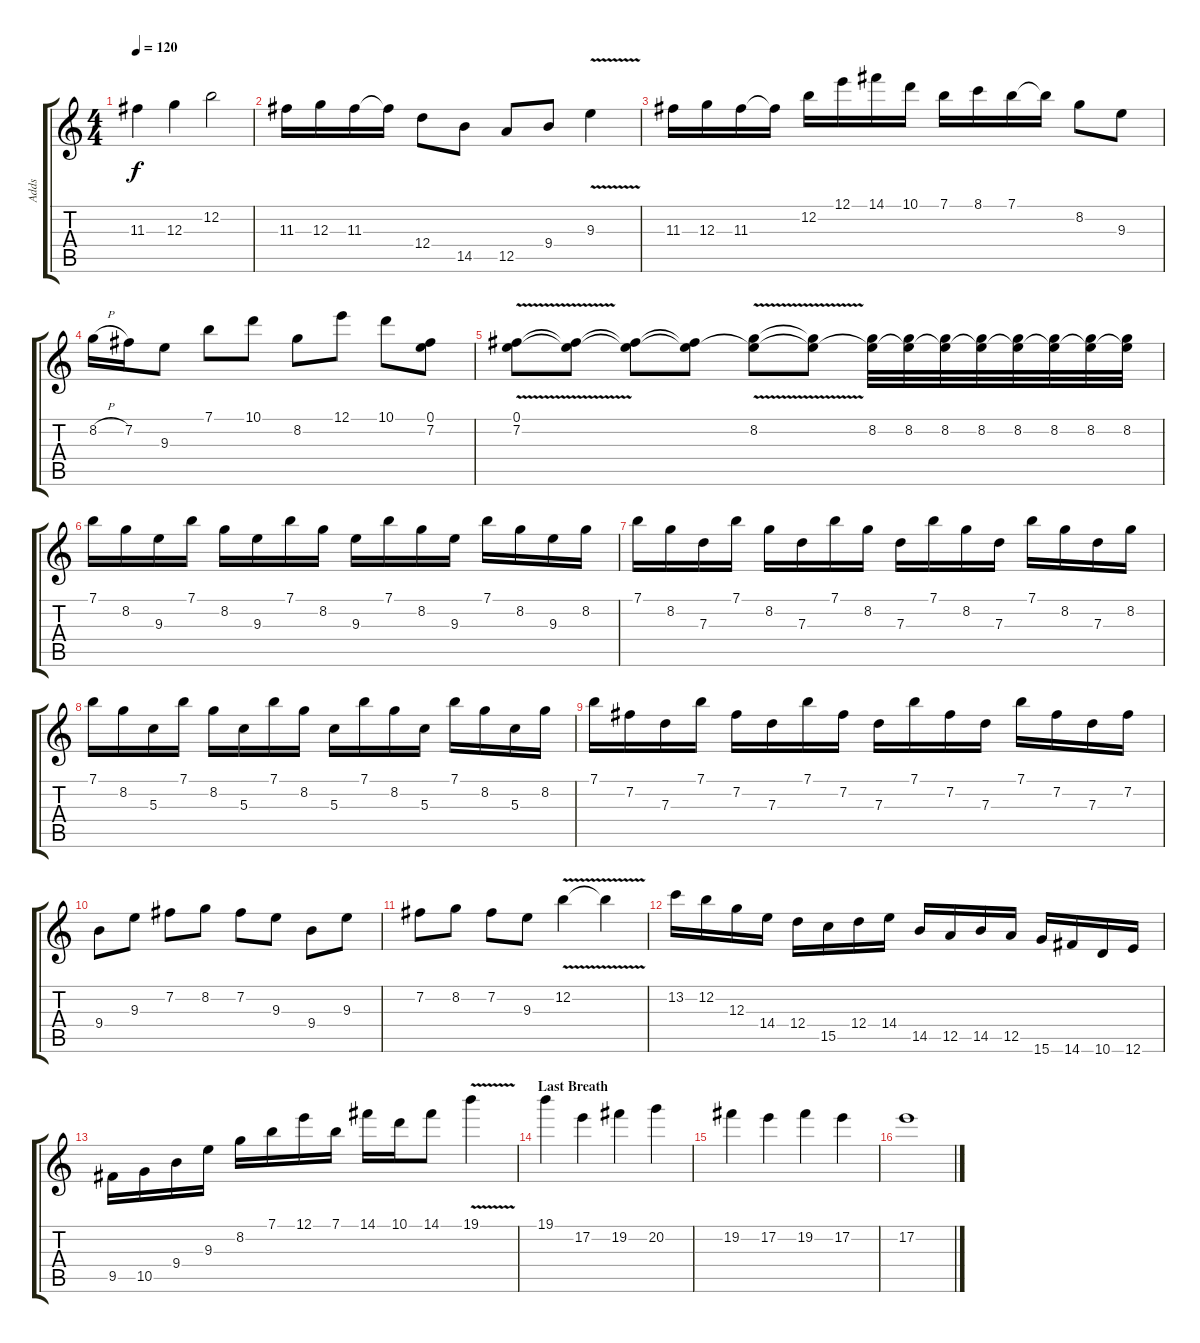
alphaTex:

\track ("Adds" "Adds") {instrument overdrivenguitar}
\staff {score tabs}
\tuning (E4 B3 G3 D3 A2 E2) {hide}
\ts (4 4)
\tempo 120
\clef g2
\ks c
11.3.4{dy f} 12.3.4 12.2.2 |
11.3.16 12.3.16 11.3.16 11.3{t}.16 12.4.8 14.5.8 12.5.8 9.4.8 9.3{v}.4 |
11.3.16 12.3.16 11.3.16 11.3{t}.16 12.2.16 12.1.16 14.1.16 10.1.16 7.1.16 8.1.16 7.1.16 7.1{t}.16 8.2.8 9.3.8 |
8.2{h}.16 7.2.16 9.3.8 7.1.8 10.1.8 8.2.8 12.1.8 10.1.8 (0.1 7.2).8 |
(0.1 7.2{v}).8 (0.1{t} 7.2{t}).8 (0.1{t} 7.2{t}).8 (0.1{t} 7.2{t}).8 (0.1{t} 8.2{v}).8 (0.1{t} 8.2{t}).8 (0.1{t} 8.2).32 (0.1{t} 8.2).32 (0.1{t} 8.2).32 (0.1{t} 8.2).32 (0.1{t} 8.2).32 (0.1{t} 8.2).32 (0.1{t} 8.2).32 (0.1{t} 8.2).32 |
7.1.16 8.2.16 9.3.16 7.1.16 8.2.16 9.3.16 7.1.16 8.2.16 9.3.16 7.1.16 8.2.16 9.3.16 7.1.16 8.2.16 9.3.16 8.2.16 |
7.1.16 8.2.16 7.3.16 7.1.16 8.2.16 7.3.16 7.1.16 8.2.16 7.3.16 7.1.16 8.2.16 7.3.16 7.1.16 8.2.16 7.3.16 8.2.16 |
7.1.16 8.2.16 5.3.16 7.1.16 8.2.16 5.3.16 7.1.16 8.2.16 5.3.16 7.1.16 8.2.16 5.3.16 7.1.16 8.2.16 5.3.16 8.2.16 |
7.1.16 7.2.16 7.3.16 7.1.16 7.2.16 7.3.16 7.1.16 7.2.16 7.3.16 7.1.16 7.2.16 7.3.16 7.1.16 7.2.16 7.3.16 7.2.16 |
9.4.8 9.3.8 7.2.8 8.2.8 7.2.8 9.3.8 9.4.8 9.3.8 |
7.2.8 8.2.8 7.2.8 9.3.8 12.2{v}.4 12.2{t}.4 |
13.2.16 12.2.16 12.3.16 14.4.16 12.4.16 15.5.16 12.4.16 14.4.16 14.5.16 12.5.16 14.5.16 12.5.16 15.6.16 14.6.16 10.6.16 12.6.16 |
9.5.16 10.5.16 9.4.16 9.3.16 8.2.16 7.1.16 12.1.16 7.1.16 14.1.16 10.1.16 14.1.8 19.1{v}.4 |
\section ("" "Last Breath")
19.1.4 17.2.4 19.2.4 20.2.4 |
19.2.4 17.2.4 19.2.4 17.2.4 |
17.2.1{volume 0}
